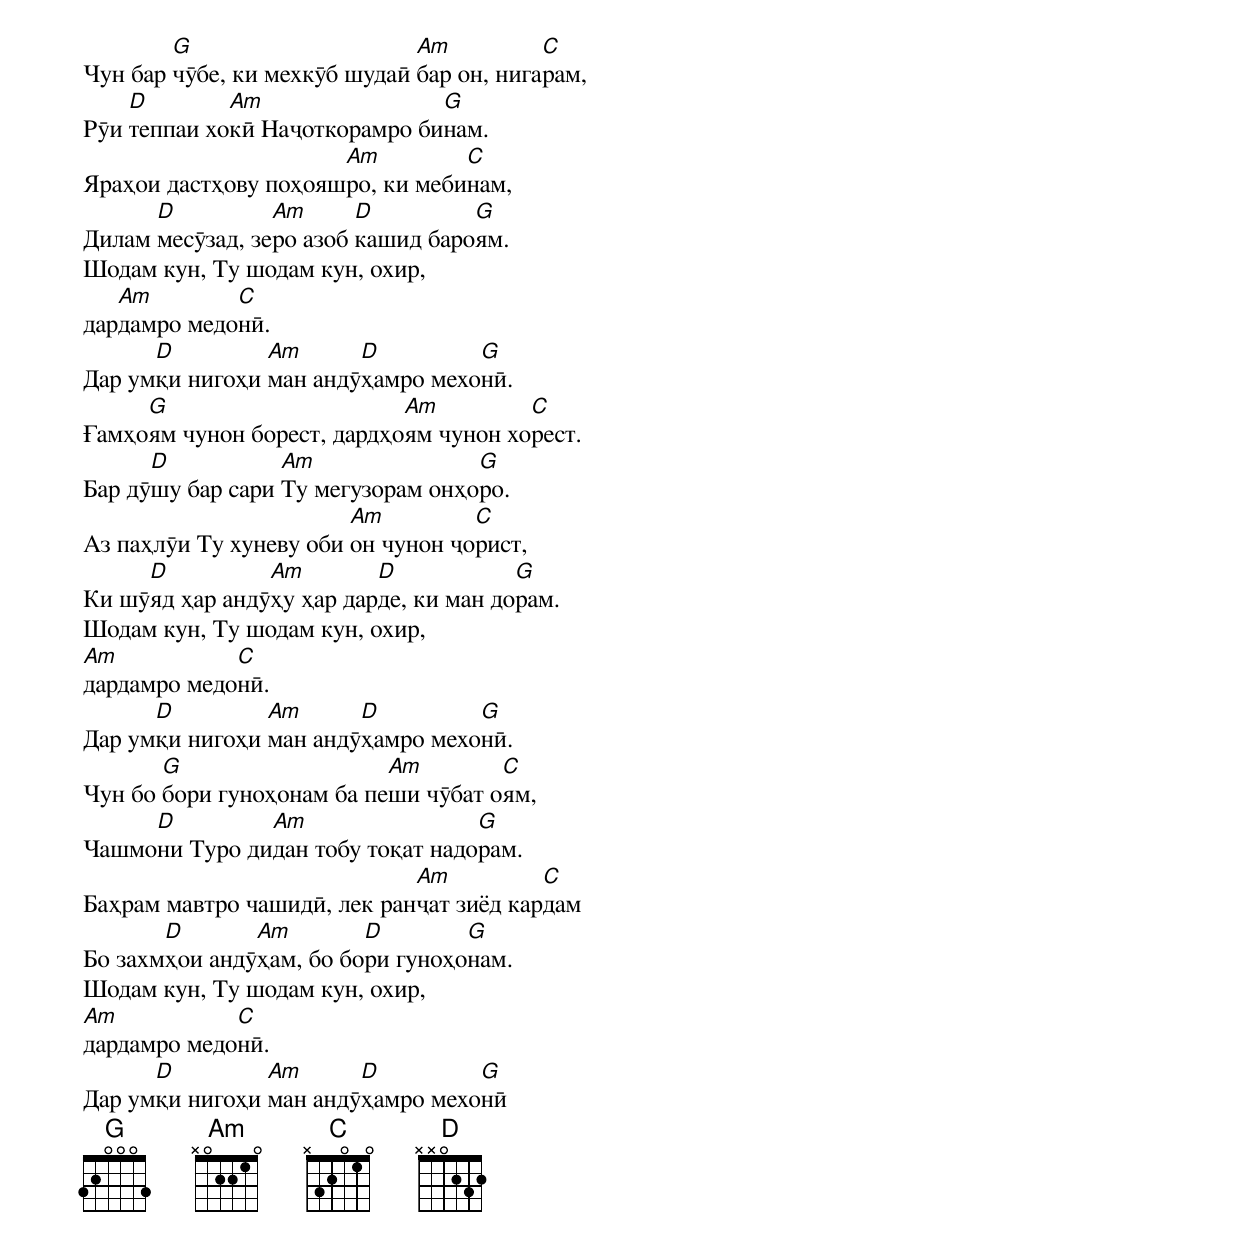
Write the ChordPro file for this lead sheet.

Чун бар [G]чӯбе, ки мехкӯб шудаӣ [Am]бар он, нига[C]рам,
Рӯи [D]теппаи хо[Am]кӣ Наҷоткорамро би[G]нам.
Яраҳои дастҳову поҳояш[Am]ро, ки меби[C]нам,
Дилам [D]месӯзад, зе[Am]ро азоб [D]кашид баро[G]ям.
Шодам кун, Ту шодам кун, охир,
дар[Am]дамро медо[C]нӣ.
Дар ум[D]қи нигоҳи [Am]ман андӯ[D]ҳамро мехо[G]нӣ.
Ғамҳо[G]ям чунон борест, дардҳо[Am]ям чунон хо[C]рест.
Бар дӯ[D]шу бар сари [Am]Ту мегузорам онҳо[G]ро.
Аз паҳлӯи Ту хуневу оби [Am]он чунон ҷо[C]рист,
Ки шӯ[D]яд ҳар андӯ[Am]ҳу ҳар дар[D]де, ки ман до[G]рам.
Шодам кун, Ту шодам кун, охир,
[Am]дардамро медо[C]нӣ.
Дар ум[D]қи нигоҳи [Am]ман андӯ[D]ҳамро мехо[G]нӣ.
Чун бо [G]бори гуноҳонам ба пе[Am]ши чӯбат о[C]ям,
Чашмо[D]ни Туро ди[Am]дан тобу тоқат надо[G]рам.
Баҳрам мавтро чашидӣ, лек ран[Am]ҷат зиёд кар[C]дам
Бо захм[D]ҳои андӯ[Am]ҳам, бо бо[D]ри гуноҳо[G]нам.
Шодам кун, Ту шодам кун, охир,
[Am]дардамро медо[C]нӣ.
Дар ум[D]қи нигоҳи [Am]ман андӯ[D]ҳамро мехо[G]нӣ
